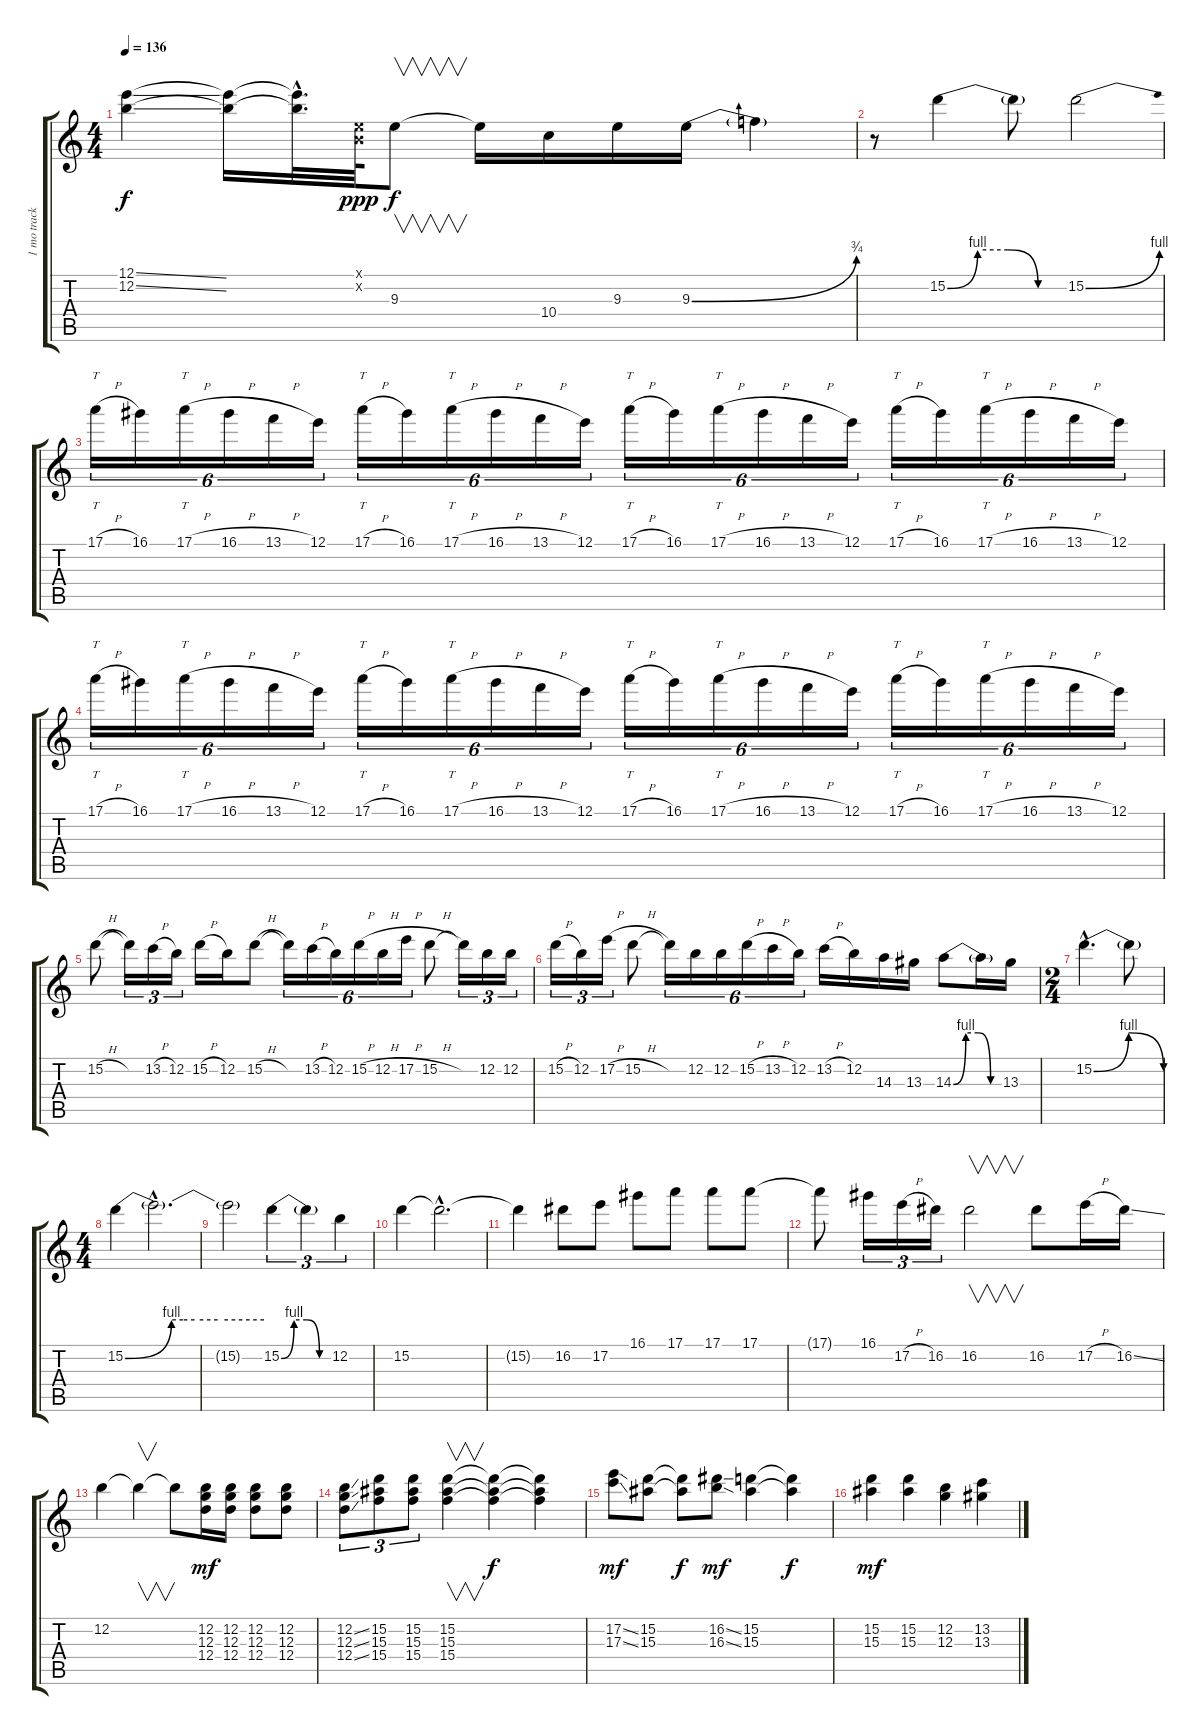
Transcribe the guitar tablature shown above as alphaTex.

\track ("1 mo track 4 the awesome solo" "1 mo track") {instrument distortionguitar}
\staff {score tabs}
\tuning (E4 B3 G3 D3 A2 E2) {hide}
\ts (4 4)
\tempo 136
\clef g2
\ks c
(12.1{ss} 12.2{ss}).4{dy f} (12.1{t} 12.2{t}).16 (12.1{hac t} 12.2{hac t}).32{d} (0.1{x} 0.2{x}).64{dy ppp} 9.3.8{v dy f} 9.3{t}.16 10.4.16 9.3.16 9.3{be (bend 0 0 60 3)}.16 9.3{t}.4 |
r.8 15.2{be (custom 0 0 15 4 30 4 45 0 60 0)}.4 15.2{t}.8 15.2{be (bend 0 0 60 4)}.2 |
17.1{h}.16{tt tu (6 4)} 16.1.16{tu (6 4)} 17.1{h}.16{tt tu (6 4)} 16.1{h}.16{tu (6 4)} 13.1{h}.16{tu (6 4)} 12.1.16{tu (6 4)} 17.1{h}.16{tt tu (6 4)} 16.1.16{tu (6 4)} 17.1{h}.16{tt tu (6 4)} 16.1{h}.16{tu (6 4)} 13.1{h}.16{tu (6 4)} 12.1.16{tu (6 4)} 17.1{h}.16{tt tu (6 4)} 16.1.16{tu (6 4)} 17.1{h}.16{tt tu (6 4)} 16.1{h}.16{tu (6 4)} 13.1{h}.16{tu (6 4)} 12.1.16{tu (6 4)} 17.1{h}.16{tt tu (6 4)} 16.1.16{tu (6 4)} 17.1{h}.16{tt tu (6 4)} 16.1{h}.16{tu (6 4)} 13.1{h}.16{tu (6 4)} 12.1.16{tu (6 4)} |
17.1{h}.16{tt tu (6 4)} 16.1.16{tu (6 4)} 17.1{h}.16{tt tu (6 4)} 16.1{h}.16{tu (6 4)} 13.1{h}.16{tu (6 4)} 12.1.16{tu (6 4)} 17.1{h}.16{tt tu (6 4)} 16.1.16{tu (6 4)} 17.1{h}.16{tt tu (6 4)} 16.1{h}.16{tu (6 4)} 13.1{h}.16{tu (6 4)} 12.1.16{tu (6 4)} 17.1{h}.16{tt tu (6 4)} 16.1.16{tu (6 4)} 17.1{h}.16{tt tu (6 4)} 16.1{h}.16{tu (6 4)} 13.1{h}.16{tu (6 4)} 12.1.16{tu (6 4)} 17.1{h}.16{tt tu (6 4)} 16.1.16{tu (6 4)} 17.1{h}.16{tt tu (6 4)} 16.1{h}.16{tu (6 4)} 13.1{h}.16{tu (6 4)} 12.1.16{tu (6 4)} |
15.2{h}.8 15.2{t}.16{tu (3 2)} 13.2{h}.16{tu (3 2)} 12.2.16{tu (3 2)} 15.2{h}.16 12.2.16 15.2{h}.8 15.2{t}.16{tu (6 4)} 13.2{h}.16{tu (6 4)} 12.2.16{tu (6 4)} 15.2{h}.16{tu (6 4)} 12.2{h}.16{tu (6 4)} 17.2{h}.16{tu (6 4)} 15.2{h}.8 15.2{t}.16{tu (3 2)} 12.2.16{tu (3 2)} 12.2.16{tu (3 2)} |
15.2{h}.16{tu (3 2)} 12.2.16{tu (3 2)} 17.2{h}.16{tu (3 2)} 15.2{h}.8 15.2{t}.16{tu (6 4)} 12.2.16{tu (6 4)} 12.2.16{tu (6 4)} 15.2{h}.16{tu (6 4)} 13.2{h}.16{tu (6 4)} 12.2.16{tu (6 4)} 13.2{h}.16 12.2.16 14.3.16 13.3.16 14.3{be (custom 0 0 15 4 30 4 45 0 60 0)}.8 14.3{t}.16 13.3.16 |
\ts (2 4)
15.2{be (bendrelease 0 0 10 4 45 4 60 0) hac}.4{d} 15.2{t}.8 |
\ts (4 4)
15.2{be (custom 0 0 20 4 25 4 30 4 40 4 60 4)}.4 15.2{hac t}.2{d} |
15.2{t}.2 15.2{be (custom 0 0 15 4 30 4 45 0 60 0)}.4{tu (3 2)} 15.2{t}.4{tu (3 2)} 12.2.4{tu (3 2)} |
15.2.4 15.2{hac t}.2{d} |
15.2{t}.4 16.2.8 17.2.8 16.1.8 17.1.8 17.1.8 17.1.8 |
17.1{t}.8 16.1.16{tu (3 2)} 17.2{h}.16{tu (3 2)} 16.2.16{tu (3 2)} 16.2.2{v} 16.2.8 17.2{h}.16 16.2{ss}.16 |
12.2.4 12.2{t}.4{v} 12.2{t}.8 (12.2 12.3 12.4).16{dy mf} (12.2 12.3 12.4).16 (12.2 12.3 12.4).8 (12.2 12.3 12.4).8 |
(12.2{ss} 12.3{ss} 12.4{ss}).8{tu (3 2)} (15.2 15.3 15.4).8{tu (3 2)} (15.2 15.3 15.4).8{tu (3 2)} (15.2 15.3 15.4).4{v} (15.2{t} 15.3{t} 15.4{t}).4{dy f} (15.2{t} 15.3{t} 15.4{t}).4 |
(17.2{ss} 17.3{ss}).8{dy mf} (15.2 15.3).8 (15.2{t} 15.3{t}).8{dy f} (16.2{ss} 16.3{ss}).8{dy mf} (15.2 15.3).4 (15.2{t} 15.3{t}).4{dy f} |
(15.2 15.3).4{dy mf} (15.2 15.3).4 (12.2 12.3).4 (13.2 13.3).4
